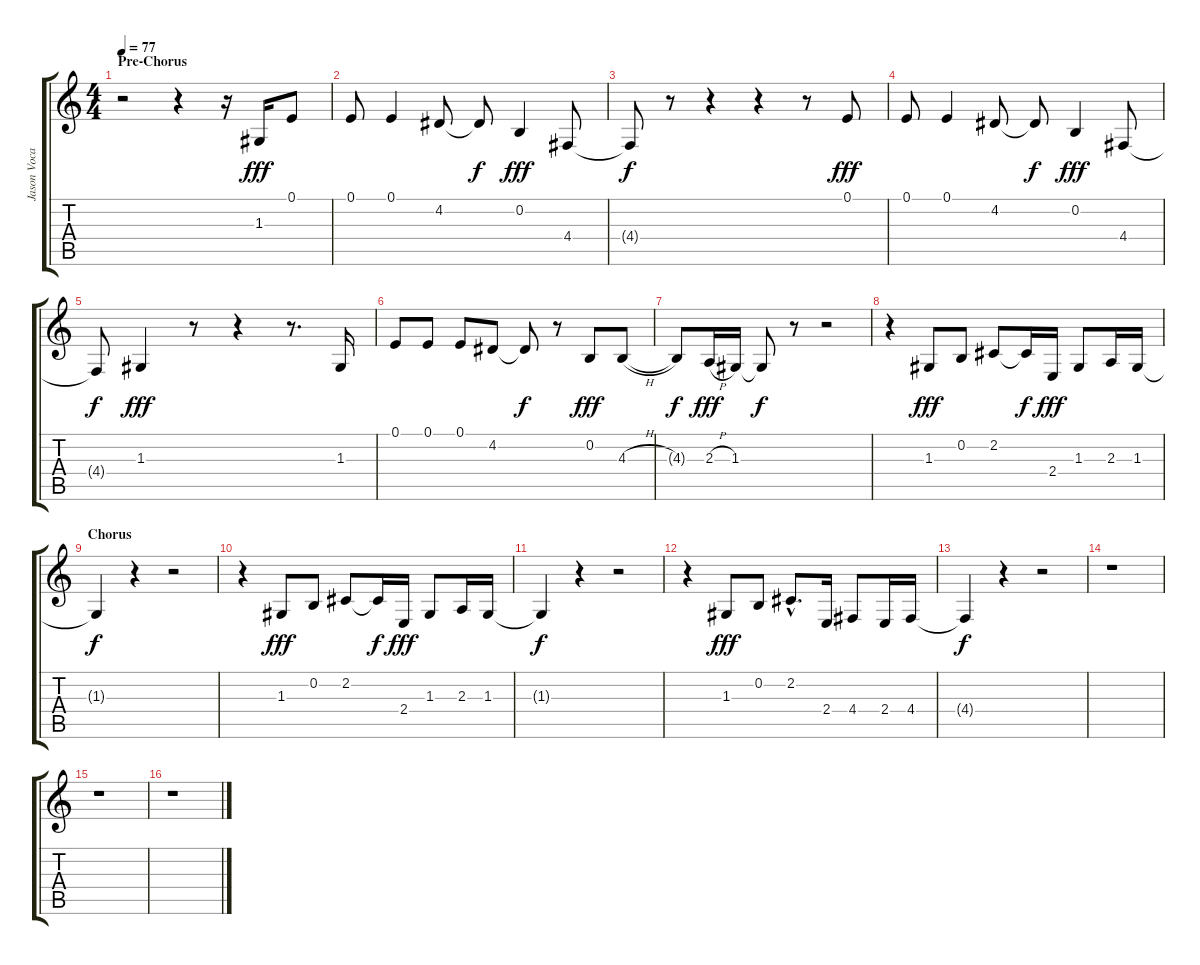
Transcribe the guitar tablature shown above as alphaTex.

\track ("Jason Vocals" "Jason Voca") {instrument trumpet}
\staff {score tabs}
\tuning (E4 B3 G3 D3 A2 E2) {hide}
\ts (4 4)
\section ("" "Pre-Chorus")
\tempo 77
\clef g2
\ks c
r.2{dy fff} r.4 r.16 1.3.16 0.1.8 |
0.1.8 0.1.4 4.2.8 4.2{t}.8{dy f} 0.2.4{dy fff} 4.4.8 |
4.4{t}.8{dy f} r.8 r.4 r.4 r.8 0.1.8{dy fff} |
0.1.8 0.1.4 4.2.8 4.2{t}.8{dy f} 0.2.4{dy fff} 4.4.8 |
4.4{t}.8{dy f} 1.3.4{dy fff} r.8 r.4 r.8{d} 1.3.16 |
0.1.8 0.1.8 0.1.8 4.2.8 4.2{t}.8{dy f} r.8 0.2.8{dy fff} 4.3{h}.8 |
4.3{t}.8{dy f} 2.3{h}.16{dy fff} 1.3.16 1.3{t}.8{dy f} r.8 r.2 |
r.4 1.3.8{dy fff} 0.2.8 2.2.8 2.2{t}.16{dy f} 2.4.16{dy fff} 1.3.8 2.3.16 1.3.16 |
\section ("" "Chorus")
1.3{t}.4{dy f} r.4 r.2 |
r.4 1.3.8{dy fff} 0.2.8 2.2.8 2.2{t}.16{dy f} 2.4.16{dy fff} 1.3.8 2.3.16 1.3.16 |
1.3{t}.4{dy f} r.4 r.2 |
r.4 1.3.8{dy fff} 0.2.8 2.2{hac}.8{d} 2.4.16 4.4.8 2.4.16 4.4.16 |
4.4{t}.4{dy f} r.4 r.2 |
r.1 |
r.1 |
r.1
